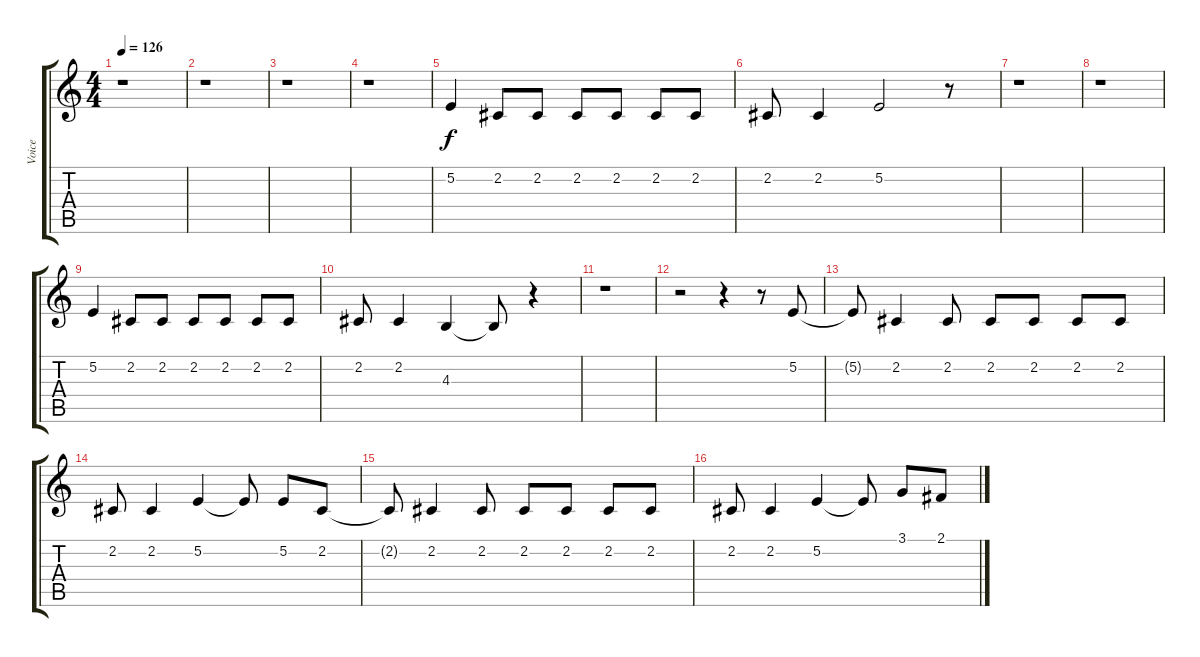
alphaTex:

\track ("Voice" "Voice") {instrument tenorsax}
\staff {score tabs}
\tuning (E4 B3 G3 D3 A2 E2) {hide}
\ts (4 4)
\tempo 126
\clef g2
\ks c
r.1{dy f instrument tenorsax} |
r.1 |
r.1 |
r.1 |
5.2.4 2.2.8 2.2.8 2.2.8 2.2.8 2.2.8 2.2.8 |
2.2.8 2.2.4 5.2.2 r.8 |
r.1 |
r.1 |
5.2.4 2.2.8 2.2.8 2.2.8 2.2.8 2.2.8 2.2.8 |
2.2.8 2.2.4 4.3.4 4.3{t}.8 r.4 |
r.1 |
r.2 r.4 r.8 5.2.8 |
5.2{t}.8 2.2.4 2.2.8 2.2.8 2.2.8 2.2.8 2.2.8 |
2.2.8 2.2.4 5.2.4 5.2{t}.8 5.2.8 2.2.8 |
2.2{t}.8 2.2.4 2.2.8 2.2.8 2.2.8 2.2.8 2.2.8 |
2.2.8 2.2.4 5.2.4 5.2{t}.8 3.1.8 2.1.8
